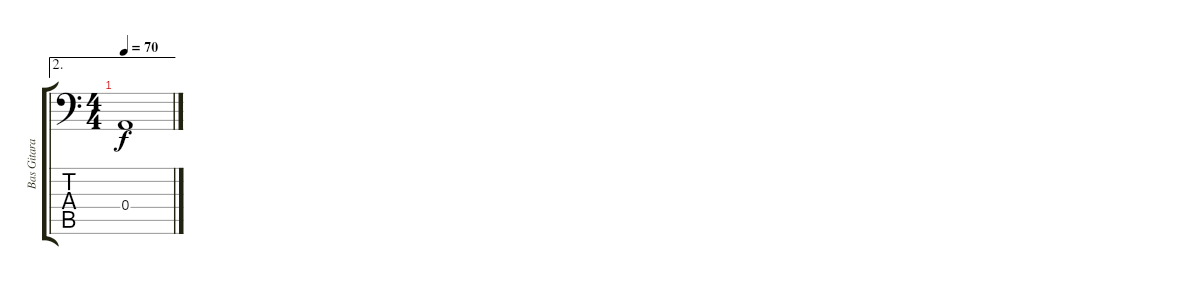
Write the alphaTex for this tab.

\track ("Bas Gitara" "Bas Gitara") {instrument electricbassfinger}
\staff {score tabs}
\tuning (C3 G2 D2 A1 E1 B0) {hide}
\ae 2
\ts (4 4)
\tempo 70
\clef f4
\ks aminor
0.4.1{dy f}
